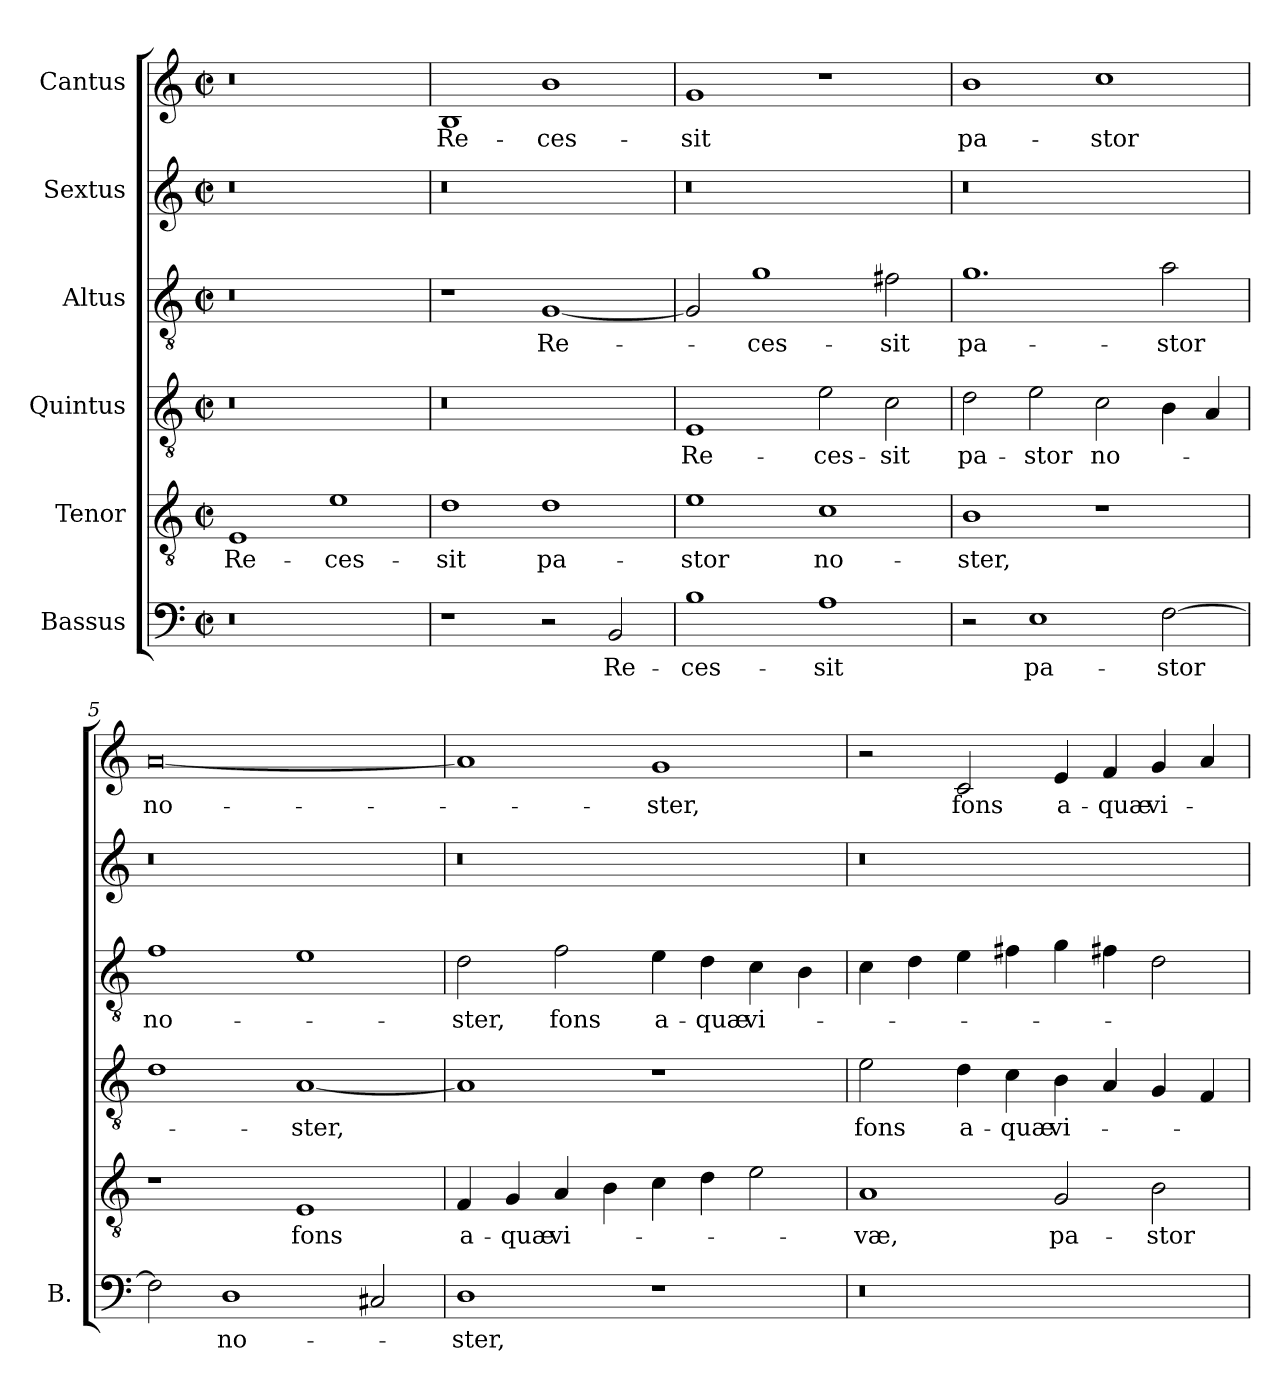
**kern	**text	**kern	**text	**kern	**text	**kern	**text	**kern	**kern	**text
*part6	*part6	*part5	*part5	*part4	*part4	*part3	*part3	*part2	*part1	*part1
*staff6	*staff6	*staff5	*staff5	*staff4	*staff4	*staff3	*staff3	*staff2	*staff1	*staff1
*I"Bassus	*	*I"Tenor	*	*I"Quintus	*	*I"Altus	*	*I"Sextus	*I"Cantus	*
*I'B.	*	*	*	*	*	*	*	*	*	*
*clefF4	*	*clefGv2	*	*clefGv2	*	*clefGv2	*	*clefG2	*clefG2	*
*k[]	*	*k[]	*	*k[]	*	*k[]	*	*k[]	*k[]	*
*C:	*	*C:	*	*C:	*	*C:	*	*C:	*C:	*
*M2/2	*	*M2/2	*	*M2/2	*	*M2/2	*	*M2/2	*M2/2	*
*met(c|)	*	*met(c|)	*	*met(c|)	*	*met(c|)	*	*met(c|)	*met(c|)	*
=1	=1	=1	=1	=1	=1	=1	=1	=1	=1	=1
!LO:N:vis=0	!	!	!	!LO:N:vis=0	!	!LO:N:vis=0	!	!LO:N:vis=0	!LO:N:vis=0	!
1r	.	1E/	Re-	1r	.	1r	.	1r	1r	.
1ryy	.	1e\	-ces-	1ryy	.	1ryy	.	1ryy	1ryy	.
=2	=2	=2	=2	=2	=2	=2	=2	=2	=2	=2
!	!	!	!	!LO:N:vis=0	!	!	!	!LO:N:vis=0	!	!
1r	.	1d\	-sit	1r	.	1r	.	1r	1B/	Re-
2r	.	1d\	pa-	1ryy	.	[1G/	Re-	1ryy	1b\	-ces-
2BB/	Re-	.	.	.	.	.	.	.	.	.
=3	=3	=3	=3	=3	=3	=3	=3	=3	=3	=3
!	!	!	!	!	!	!	!	!LO:N:vis=0	!	!
1B\	-ces-	1e\	-stor	1E/	Re-	2G/]	.	1r	1g/	-sit
.	.	.	.	.	.	1g\	-ces-	.	.	.
1A\	-sit	1c\	no-	2e\	-ces-	.	.	1ryy	1r	.
.	.	.	.	2c\	-sit	2f#X\	-sit	.	.	.
=4	=4	=4	=4	=4	=4	=4	=4	=4	=4	=4
!	!	!	!	!	!	!	!	!LO:N:vis=0	!	!
2r	.	1B\	-ster,	2d\	pa-	1.g\	pa-	1r	1b\	pa-
1E\	pa-	.	.	2e\	-stor	.	.	.	.	.
.	.	1r	.	2c\	no-	.	.	1ryy	1cc\	-stor
[2F\	-stor	.	.	4B\	.	2a\	-stor	.	.	.
.	.	.	.	4A/	.	.	.	.	.	.
=5	=5	=5	=5	=5	=5	=5	=5	=5	=5	=5
!	!	!	!	!	!	!	!	!LO:N:vis=0	!	!
2F\]	.	1r	.	1d\	.	1f\	no-	1r	[0a/	no-
1D\	no-	.	.	.	.	.	.	.	.	.
.	.	1E/	fons	[1A/	-ster,	1e\	.	1ryy	.	.
2C#X/	.	.	.	.	.	.	.	.	.	.
=6	=6	=6	=6	=6	=6	=6	=6	=6	=6	=6
!	!	!	!	!	!	!	!	!LO:N:vis=0	!	!
1D\	-ster,	4F/	a-	1A/]	.	2d\	-ster,	1r	1a/]	.
.	.	4G/	-quæ	.	.	.	.	.	.	.
.	.	4A/	vi-	.	.	2f\	fons	.	.	.
.	.	4B\	.	.	.	.	.	.	.	.
1r	.	4c\	.	1r	.	4e\	a-	1ryy	1g/	-ster,
.	.	4d\	.	.	.	4d\	-quæ	.	.	.
.	.	2e\	.	.	.	4c\	vi-	.	.	.
.	.	.	.	.	.	4B\	.	.	.	.
=7	=7	=7	=7	=7	=7	=7	=7	=7	=7	=7
!LO:N:vis=0	!	!	!	!	!	!	!	!LO:N:vis=0	!	!
1r	.	1A/	-væ,	2e\	fons	4c\	.	1r	2r	.
.	.	.	.	.	.	4d\	.	.	.	.
.	.	.	.	4d\	a-	4e\	.	.	2c/	fons
.	.	.	.	4c\	-quæ	4f#X\	.	.	.	.
1ryy	.	2G/	pa-	4B\	vi-	4g\	.	1ryy	4e/	a-
.	.	.	.	4A/	.	4f#X\	.	.	4f/	-quæ
.	.	2B\	-stor	4G/	.	2d\	.	.	4g/	vi-
.	.	.	.	4F/	.	.	.	.	4a/	.
=	=	=	=	=	=	=	=	=	=	=
*-	*-	*-	*-	*-	*-	*-	*-	*-	*-	*-
